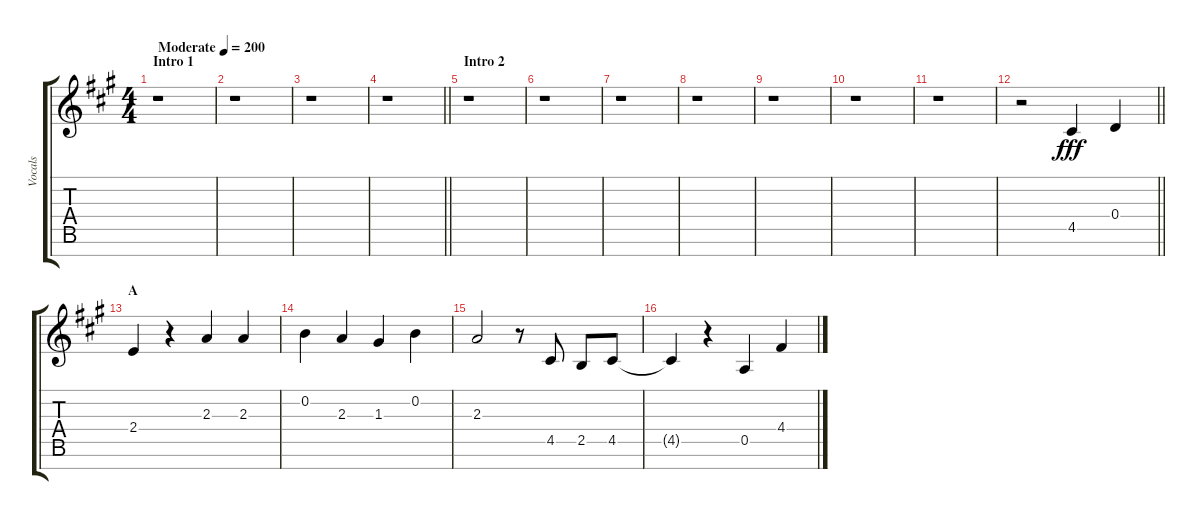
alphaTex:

\track ("Vocals" "Vocals") {instrument voiceoohs}
\staff {score tabs}
\tuning (E5 B4 G4 D4 A3 E3 B2) {hide}
\ts (4 4)
\section ("" "Intro 1")
\tempo (200 "Moderate")
\clef g2
\ks a
r.1{dy fff instrument voiceoohs} |
r.1 |
r.1 |
\barLineRight lightlight
r.1 |
\section ("" "Intro 2")
r.1 |
r.1 |
r.1 |
r.1 |
r.1 |
r.1 |
r.1 |
\barLineRight lightlight
r.2 4.5.4 0.4.4 |
\section ("" "A")
2.4.4 r.4 2.3.4 2.3.4 |
0.2.4 2.3.4 1.3.4 0.2.4 |
2.3.2 r.8 4.5.8 2.5.8 4.5.8 |
4.5{t}.4 r.4 0.5.4 4.4.4
